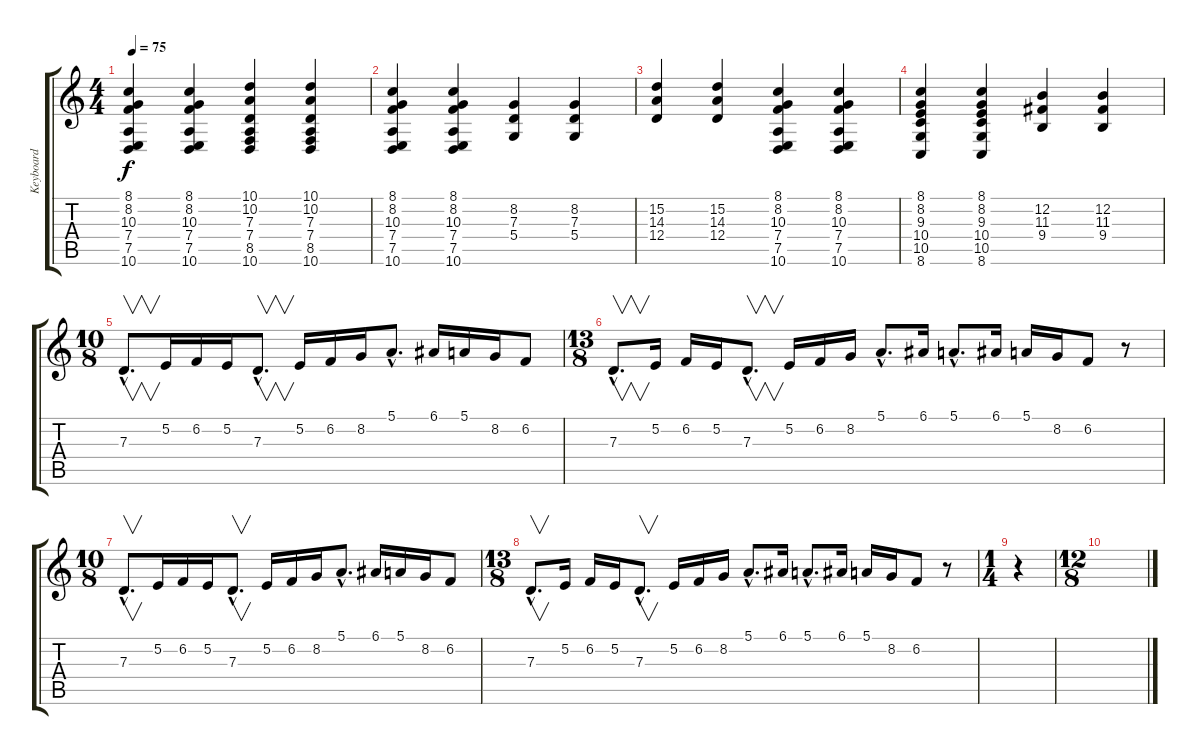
\track ("Keyboard" "Keyboard") {instrument stringensemble1}
\staff {score tabs}
\tuning (E4 B3 G3 D3 A2 E2) {hide}
\ts (4 4)
\tempo 75
\clef g2
\ks c
(8.1 8.2 10.3 7.4 7.5 10.6).4{dy f} (8.1 8.2 10.3 7.4 7.5 10.6).4 (10.1 10.2 7.3 7.4 8.5 10.6).4 (10.1 10.2 7.3 7.4 8.5 10.6).4 |
(8.1 8.2 10.3 7.4 7.5 10.6).4 (8.1 8.2 10.3 7.4 7.5 10.6).4 (8.2 7.3 5.4).4 (8.2 7.3 5.4).4 |
(15.2 14.3 12.4).4 (15.2 14.3 12.4).4 (8.1 8.2 10.3 7.4 7.5 10.6).4 (8.1 8.2 10.3 7.4 7.5 10.6).4 |
(8.1 8.2 9.3 10.4 10.5 8.6).4 (8.1 8.2 9.3 10.4 10.5 8.6).4 (12.2 11.3 9.4).4 (12.2 11.3 9.4).4 |
\ts (10 8)
7.3{hac}.8{v d volume 12} 5.2.16 6.2.16 5.2.16 7.3{hac}.8{v d} 5.2.16 6.2.16 8.2.16 5.1{hac}.8{d} 6.1.16 5.1.16 8.2.16 6.2.8 |
\ts (13 8)
7.3{hac}.8{v d} 5.2.16 6.2.16 5.2.16 7.3{hac}.8{v d} 5.2.16 6.2.16 8.2.16 5.1{hac}.8{d} 6.1.16 5.1{hac}.8{d} 6.1.16 5.1.16 8.2.16 6.2.8 r.8 |
\ts (10 8)
7.3{hac}.8{v d volume 12} 5.2.16 6.2.16 5.2.16 7.3{hac}.8{v d} 5.2.16 6.2.16 8.2.16 5.1{hac}.8{d} 6.1.16 5.1.16 8.2.16 6.2.8 |
\ts (13 8)
7.3{hac}.8{v d} 5.2.16 6.2.16 5.2.16 7.3{hac}.8{v d} 5.2.16 6.2.16 8.2.16 5.1{hac}.8{d} 6.1.16 5.1{hac}.8{d} 6.1.16 5.1.16 8.2.16 6.2.8 r.8 |
\ts (1 4)
r.4 |
\ts (12 8)
